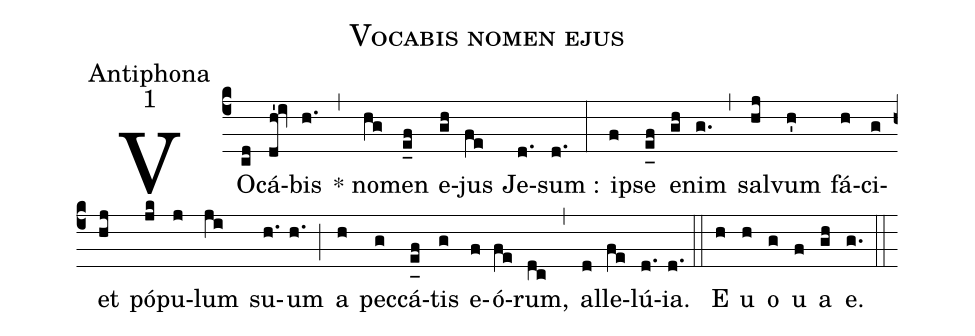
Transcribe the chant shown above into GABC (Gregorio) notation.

name:Vocabis nomen ejus;
office-part:Antiphona;
mode:1;
%%
(c4) VO(cd)cá(dh'!iv)bis(h.) (,) * no(hg)men(e_f) e(gh)jus(fe) Je(d.)sum :(d.) (:) i(f)pse(e_[uh:l]f) e(gh)nim(g.) (,) sal(hj)vum(h') fá(h)ci(g)et(hj) pó(jk)pu(j)lum(ji) su(h.)um(h.) (;) a(h) pec(g)cá(e_[uh:l]f)tis(g) e(f)ó(fe)rum,(dc) (,) al(d)le(fe)lú(d.){ia}.(d.) (::) E(h) u(h) o(g) u(f) a(gh) e.(g.) (::)
